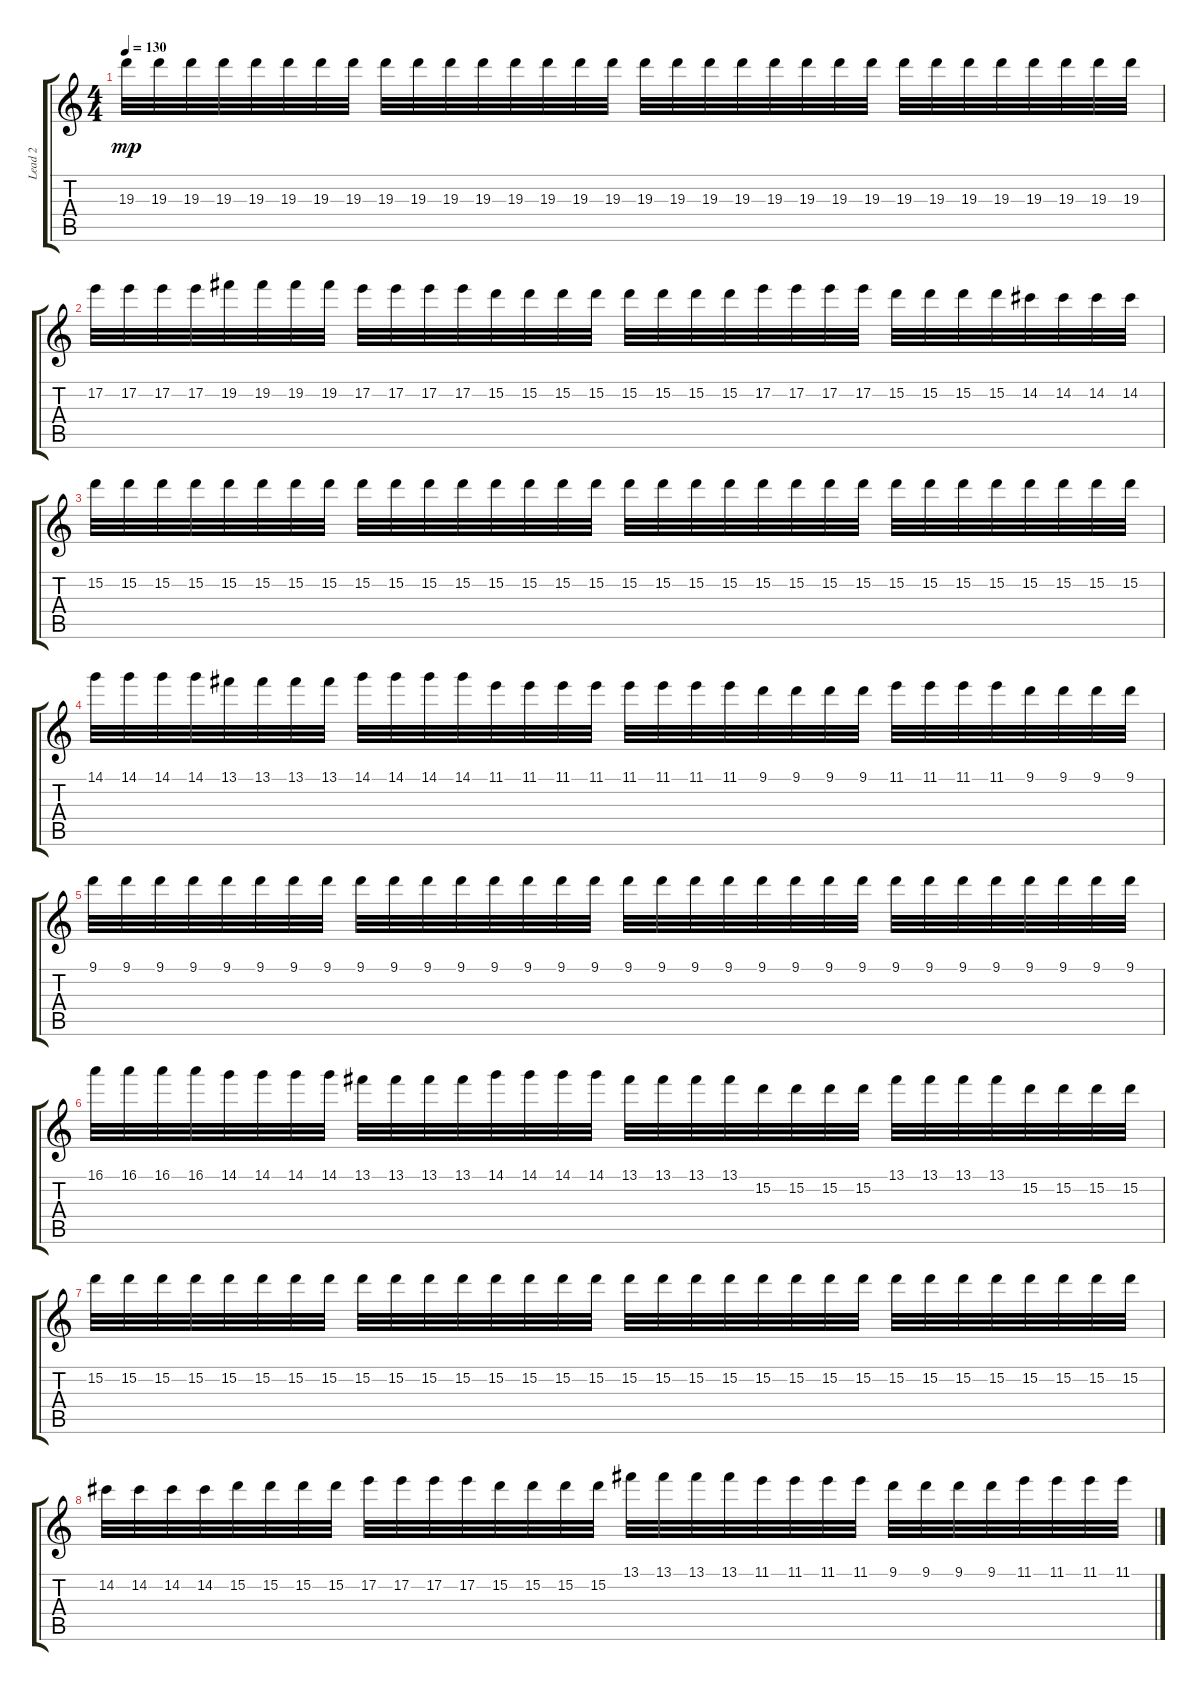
\track ("Lead 2" "Lead 2") {instrument distortionguitar}
\staff {score tabs}
\tuning (F4 B3 G3 D3 A2 E2) {hide}
\ts (4 4)
\tempo 130
\clef g2
\ks c
19.3.32{dy mp} 19.3.32 19.3.32 19.3.32 19.3.32 19.3.32 19.3.32 19.3.32 19.3.32 19.3.32 19.3.32 19.3.32 19.3.32 19.3.32 19.3.32 19.3.32 19.3.32 19.3.32 19.3.32 19.3.32 19.3.32 19.3.32 19.3.32 19.3.32 19.3.32 19.3.32 19.3.32 19.3.32 19.3.32 19.3.32 19.3.32 19.3.32 |
17.2.32 17.2.32 17.2.32 17.2.32 19.2.32 19.2.32 19.2.32 19.2.32 17.2.32 17.2.32 17.2.32 17.2.32 15.2.32 15.2.32 15.2.32 15.2.32 15.2.32 15.2.32 15.2.32 15.2.32 17.2.32 17.2.32 17.2.32 17.2.32 15.2.32 15.2.32 15.2.32 15.2.32 14.2.32 14.2.32 14.2.32 14.2.32 |
15.2.32 15.2.32 15.2.32 15.2.32 15.2.32 15.2.32 15.2.32 15.2.32 15.2.32 15.2.32 15.2.32 15.2.32 15.2.32 15.2.32 15.2.32 15.2.32 15.2.32 15.2.32 15.2.32 15.2.32 15.2.32 15.2.32 15.2.32 15.2.32 15.2.32 15.2.32 15.2.32 15.2.32 15.2.32 15.2.32 15.2.32 15.2.32 |
14.1.32 14.1.32 14.1.32 14.1.32 13.1.32 13.1.32 13.1.32 13.1.32 14.1.32 14.1.32 14.1.32 14.1.32 11.1.32 11.1.32 11.1.32 11.1.32 11.1.32 11.1.32 11.1.32 11.1.32 9.1.32 9.1.32 9.1.32 9.1.32 11.1.32 11.1.32 11.1.32 11.1.32 9.1.32 9.1.32 9.1.32 9.1.32 |
9.1.32 9.1.32 9.1.32 9.1.32 9.1.32 9.1.32 9.1.32 9.1.32 9.1.32 9.1.32 9.1.32 9.1.32 9.1.32 9.1.32 9.1.32 9.1.32 9.1.32 9.1.32 9.1.32 9.1.32 9.1.32 9.1.32 9.1.32 9.1.32 9.1.32 9.1.32 9.1.32 9.1.32 9.1.32 9.1.32 9.1.32 9.1.32 |
16.1.32 16.1.32 16.1.32 16.1.32 14.1.32 14.1.32 14.1.32 14.1.32 13.1.32 13.1.32 13.1.32 13.1.32 14.1.32 14.1.32 14.1.32 14.1.32 13.1.32 13.1.32 13.1.32 13.1.32 15.2.32 15.2.32 15.2.32 15.2.32 13.1.32 13.1.32 13.1.32 13.1.32 15.2.32 15.2.32 15.2.32 15.2.32 |
15.2.32 15.2.32 15.2.32 15.2.32 15.2.32 15.2.32 15.2.32 15.2.32 15.2.32 15.2.32 15.2.32 15.2.32 15.2.32 15.2.32 15.2.32 15.2.32 15.2.32 15.2.32 15.2.32 15.2.32 15.2.32 15.2.32 15.2.32 15.2.32 15.2.32 15.2.32 15.2.32 15.2.32 15.2.32 15.2.32 15.2.32 15.2.32 |
14.2.32 14.2.32 14.2.32 14.2.32 15.2.32 15.2.32 15.2.32 15.2.32 17.2.32 17.2.32 17.2.32 17.2.32 15.2.32 15.2.32 15.2.32 15.2.32 13.1.32 13.1.32 13.1.32 13.1.32 11.1.32 11.1.32 11.1.32 11.1.32 9.1.32 9.1.32 9.1.32 9.1.32 11.1.32 11.1.32 11.1.32 11.1.32
